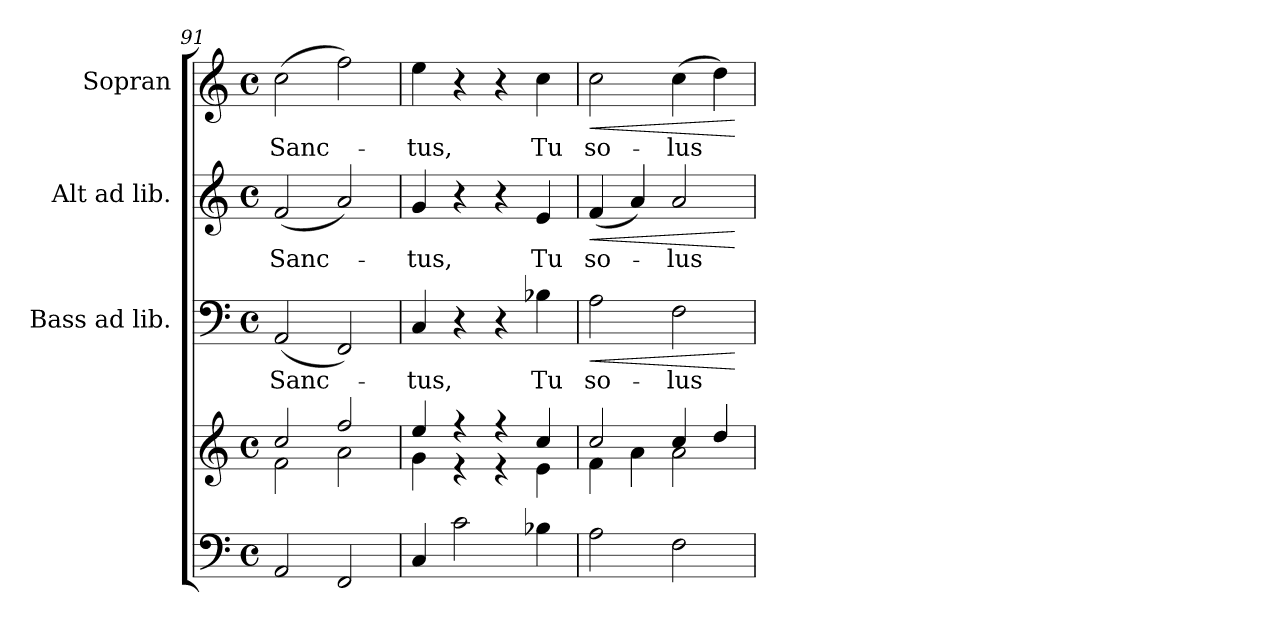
**kern	**kern	**kern	**text	**dynam	**kern	**text	**dynam	**kern	**text	**dynam
*part4	*part4	*part3	*part3	*part3	*part2	*part2	*part2	*part1	*part1	*part1
*staff5	*staff4	*staff3	*staff3	*staff3	*staff2	*staff2	*staff2	*staff1	*staff1	*staff1
*	*	*I"Bass ad lib.	*	*	*I"Alt ad lib.	*	*	*I"Sopran	*	*
*	*	*I'B.	*	*	*I'A.	*	*	*I'S.	*	*
*clefF4	*clefG2	*clefF4	*	*	*clefG2	*	*	*clefG2	*	*
*k[]	*k[]	*k[]	*	*	*k[]	*	*	*k[]	*	*
*C:	*C:	*C:	*	*	*C:	*	*	*C:	*	*
*M4/4	*M4/4	*M4/4	*	*	*M4/4	*	*	*M4/4	*	*
*met(c)	*met(c)	*met(c)	*	*	*met(c)	*	*	*met(c)	*	*
=91	=91	=91	=91	=91	=91	=91	=91	=91	=91	=91
*	*^	*	*	*	*	*	*	*	*	*
!	!	!	!	!LO:LY:b	!	!	!LO:LY:b	!	!	!LO:LY:b	!
2AA/	2cc/	2f\	(<2AA/	Sanc-	.	(<2f/	Sanc-	.	(>2cc\	Sanc-	.
2FF/	2ff/	2a\	2FF/)	.	.	2a/)	.	.	2ff\)	.	.
=92	=92	=92	=92	=92	=92	=92	=92	=92	=92	=92	=92
!	!	!	!	!LO:LY:b	!	!	!LO:LY:b	!	!	!LO:LY:b	!
4C/	4ee/	4g\	4C/	-tus,	.	4g/	-tus,	.	4ee\	-tus,	.
2c\	4r	4r	4r	.	.	4r	.	.	4r	.	.
.	4r	4r	4r	.	.	4r	.	.	4r	.	.
!	!	!	!	!LO:LY:b	!	!	!LO:LY:b	!	!	!LO:LY:b	!
4B-X\	4cc/	4e\	4B-X\	Tu	.	4e/	Tu	.	4cc\	Tu	.
!!LO:LB:g=z
=93	=93	=93	=93	=93	=93	=93	=93	=93	=93	=93	=93
!	!	!	!	!LO:LY:b	!LO:HP:b	!	!LO:LY:b	!LO:HP:b	!	!LO:LY:b	!LO:HP:b
2A\	2cc/	4f\	2A\	so-	<	(<4f/	so-	<	2cc\	so-	<
.	.	4a\	.	.	.	4a/)	.	.	.	.	.
!	!	!	!	!LO:LY:b	!	!	!LO:LY:b	!	!	!LO:LY:b	!
2F\	4cc/	2a\	2F\	-lus	.	2a/	-lus	.	(>4cc\	-lus	.
.	4dd/	.	.	.	.	.	.	.	4dd\)	.	.
*	*v	*v	*	*	*	*	*	*	*	*	*
.	.	.	.	[	.	.	[	.	.	[
=	=	=	=	=	=	=	=	=	=	=
*-	*-	*-	*-	*-	*-	*-	*-	*-	*-	*-
